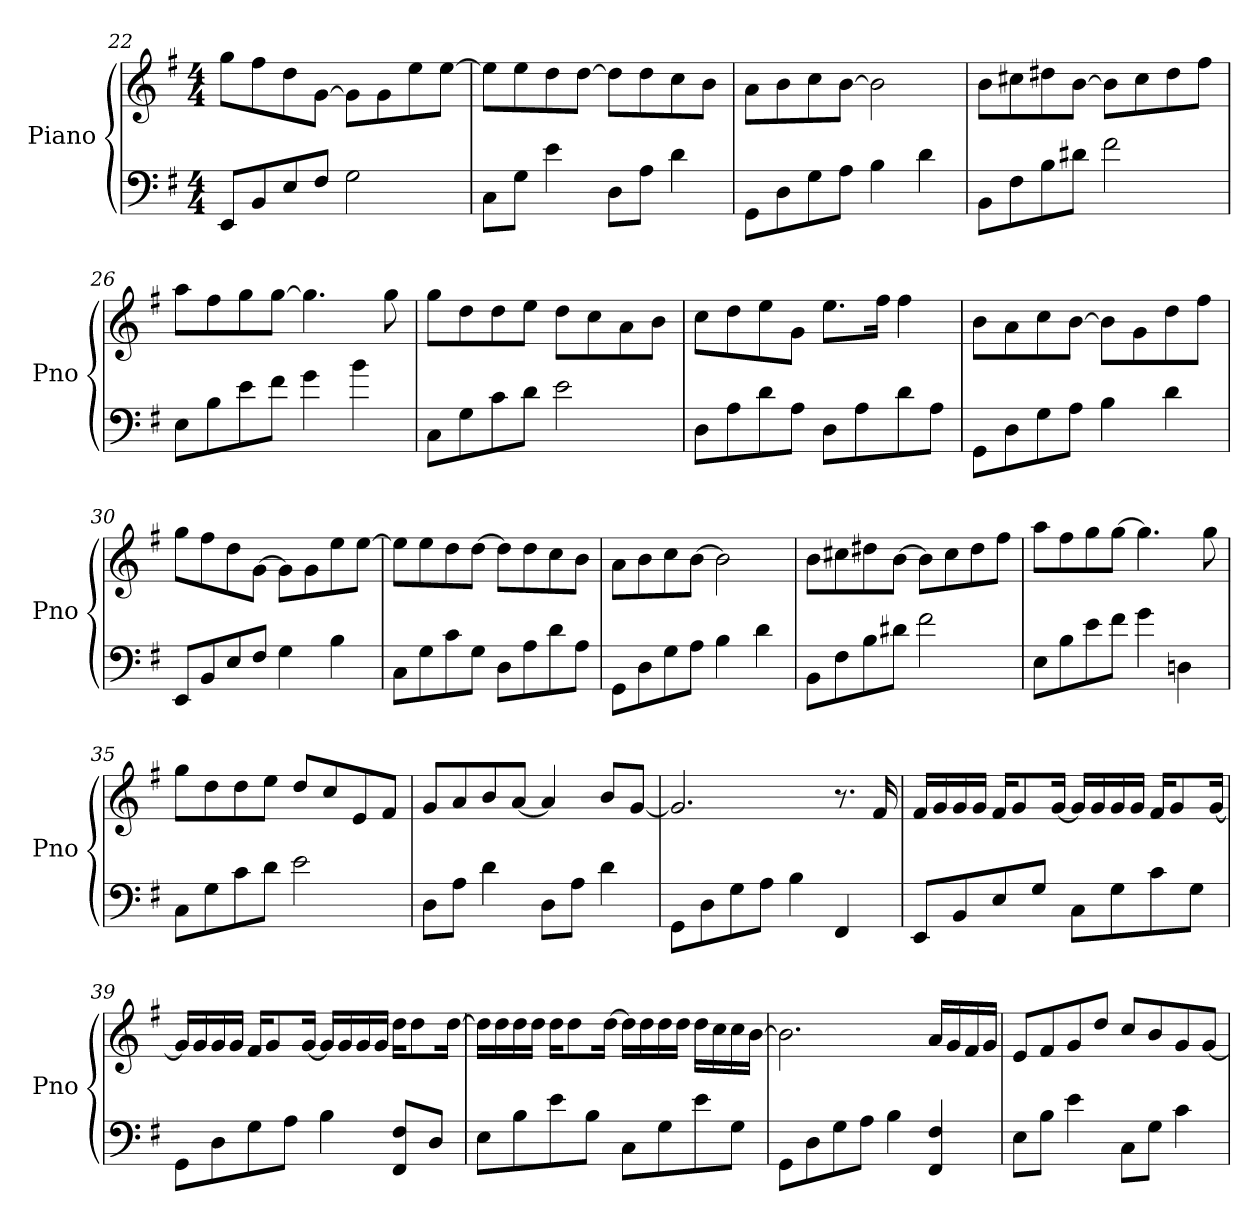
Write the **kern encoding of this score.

**kern	**kern
*part2	*part1
*staff2	*staff1
*I"Piano	*I"Piano
*I'Pno	*I'Pno
*clefF4	*clefG2
*k[f#]	*k[f#]
*M4/4	*M4/4
=22	=22
8EE/L	8gg\L
8BB/	8ff#\
8E/	8dd\
8F#/J	[8g\J
2G\	8g\L]
.	8g\
.	8ee\
.	[8ee\J
=23	=23
8C\L	8ee\L]
8G\J	8ee\
4e\	8dd\
.	[8dd\J
8D\L	8dd\L]
8A\J	8dd\
4d\	8cc\
.	8b\J
!!LO:LB:g=z
=24	=24
8GG\L	8a\L
8D\	8b\
8G\	8cc\
8A\J	[8b\J
4B\	2b\]
4d\	.
=25	=25
8BB\L	8b\L
8F#\	8cc#X\
8B\	8dd#X\
8d#X\J	[8b\J
2f#\	8b\L]
.	8cc#\
.	8dd#\
.	8ff#\J
=26	=26
8E\L	8aa\L
8B\	8ff#\
8e\	8gg\
8f#\J	[8gg\J
4g\	4.gg\]
4b\	.
.	8gg\
=27	=27
8C\L	8gg\L
8G\	8dd\
8c\	8dd\
8d\J	8ee\J
2e\	8dd\L
.	8cc\
.	8a\
.	8b\J
!!LO:LB:g=z
=28	=28
8D\L	8cc\L
8A\	8dd\
8d\	8ee\
8A\J	8g\J
8D\L	8.ee\L
8A\	.
.	16ff#\Jk
8d\	4ff#\
8A\J	.
=29	=29
8GG\L	8b\L
8D\	8a\
8G\	8cc\
8A\J	[8b\J
4B\	8b\L]
.	8g\
4d\	8dd\
.	8ff#\J
=30	=30
8EE/L	8gg\L
8BB/	8ff#\
8E/	8dd\
8F#/J	[8g\J
4G\	8g\L]
.	8g\
4B\	8ee\
.	[8ee\J
=31	=31
8C\L	8ee\L]
8G\	8ee\
8c\	8dd\
8G\J	[8dd\J
8D\L	8dd\L]
8A\	8dd\
8d\	8cc\
8A\J	8b\J
!!LO:LB:g=z
=32	=32
8GG\L	8a\L
8D\	8b\
8G\	8cc\
8A\J	[8b\J
4B\	2b\]
4d\	.
=33	=33
8BB\L	8b\L
8F#\	8cc#X\
8B\	8dd#X\
8d#X\J	[8b\J
2f#\	8b\L]
.	8cc#\
.	8dd#\
.	8ff#\J
=34	=34
8E\L	8aa\L
8B\	8ff#\
8e\	8gg\
8f#\J	[8gg\J
4g\	4.gg\]
4Dn\	.
.	8gg\
=35	=35
8C\L	8gg\L
8G\	8dd\
8c\	8dd\
8d\J	8ee\J
2e\	8dd/L
.	8cc/
.	8e/
.	8f#/J
!!LO:LB:g=z
=36	=36
8D\L	8g/L
8A\J	8a/
4d\	8b/
.	[8a/J
8D\L	4a/]
8A\J	.
4d\	8b/L
.	[8g/J
=37	=37
8GG\L	2.g/]
8D\	.
8G\	.
8A\J	.
4B\	.
4FF#/	8.r
.	16f#/
=38	=38
8EE/L	16f#/LL
.	16g/
8BB/	16g/
.	16g/JJ
8E/	16f#/KL
.	8g/
8G/J	.
.	[16g/Jk
8C\L	16g/LL]
.	16g/
8G\	16g/
.	16g/JJ
8c\	16f#/KL
.	8g/
8G\J	.
.	[16g/Jk
!!LO:LB:g=z
=39	=39
8GG\L	16g/LL]
.	16g/
8D\	16g/
.	16g/JJ
8G\	16f#/KL
.	8g/
8A\J	.
.	[16g/Jk
4B\	16g/LL]
.	16g/
.	16g/
.	16g/JJ
8FF#/ 8F#/L	16dd\KL
.	8dd\
8D/J	.
.	[16dd\Jk
=40	=40
8E\L	16dd\LL]
.	16dd\
8B\	16dd\
.	16dd\JJ
8e\	16dd\KL
.	8dd\
8B\J	.
.	[16dd\Jk
8C\L	16dd\LL]
.	16dd\
8G\	16dd\
.	16dd\JJ
8e\	16dd\LL
.	16cc\
8G\J	16cc\
.	[16b\JJ
=41	=41
8GG\L	2.b\]
8D\	.
8G\	.
8A\J	.
4B\	.
4FF#/ 4F#/	16a/LL
.	16g/
.	16f#/
.	16g/JJ
!!LO:PB:g=z
=42	=42
8E\L	8e/L
8B\J	8f#/
4e\	8g/
.	8dd/J
8C\L	8cc/L
8G\J	8b/
4c\	8g/
.	[8g/J
=	=
*-	*-
